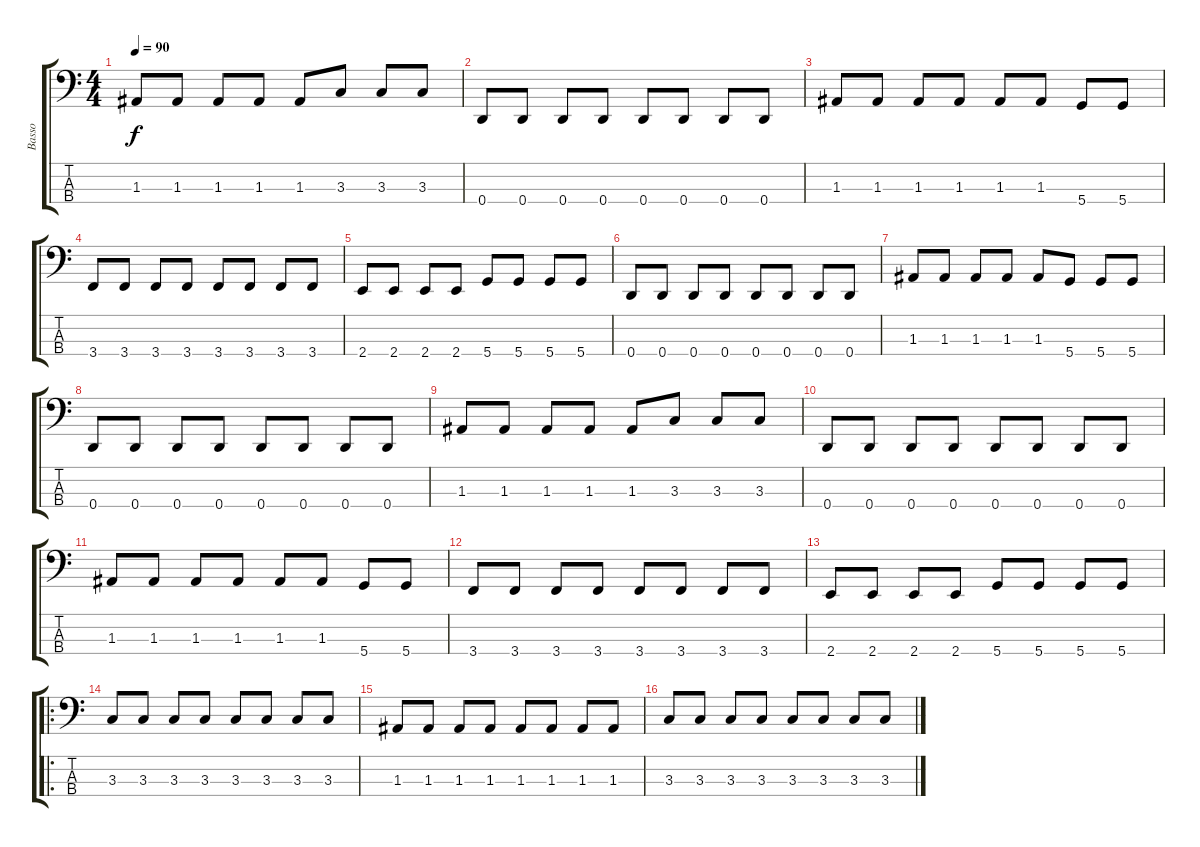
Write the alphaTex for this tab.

\track ("Basso" "Basso") {instrument electricbassfinger}
\staff {score tabs}
\tuning (G2 D2 A1 D1) {hide}
\ts (4 4)
\tempo 90
\clef f4
\ks c
1.3.8{dy f} 1.3.8 1.3.8 1.3.8 1.3.8 3.3.8 3.3.8 3.3.8 |
0.4.8 0.4.8 0.4.8 0.4.8 0.4.8 0.4.8 0.4.8 0.4.8 |
1.3.8 1.3.8 1.3.8 1.3.8 1.3.8 1.3.8 5.4.8 5.4.8 |
3.4.8 3.4.8 3.4.8 3.4.8 3.4.8 3.4.8 3.4.8 3.4.8 |
2.4.8 2.4.8 2.4.8 2.4.8 5.4.8 5.4.8 5.4.8 5.4.8 |
0.4.8 0.4.8 0.4.8 0.4.8 0.4.8 0.4.8 0.4.8 0.4.8 |
1.3.8 1.3.8 1.3.8 1.3.8 1.3.8 5.4.8 5.4.8 5.4.8 |
0.4.8 0.4.8 0.4.8 0.4.8 0.4.8 0.4.8 0.4.8 0.4.8 |
1.3.8 1.3.8 1.3.8 1.3.8 1.3.8 3.3.8 3.3.8 3.3.8 |
0.4.8 0.4.8 0.4.8 0.4.8 0.4.8 0.4.8 0.4.8 0.4.8 |
1.3.8 1.3.8 1.3.8 1.3.8 1.3.8 1.3.8 5.4.8 5.4.8 |
3.4.8 3.4.8 3.4.8 3.4.8 3.4.8 3.4.8 3.4.8 3.4.8 |
2.4.8 2.4.8 2.4.8 2.4.8 5.4.8 5.4.8 5.4.8 5.4.8 |
\ro
3.3.8 3.3.8 3.3.8 3.3.8 3.3.8 3.3.8 3.3.8 3.3.8 |
1.3.8 1.3.8 1.3.8 1.3.8 1.3.8 1.3.8 1.3.8 1.3.8 |
3.3.8 3.3.8 3.3.8 3.3.8 3.3.8 3.3.8 3.3.8 3.3.8
